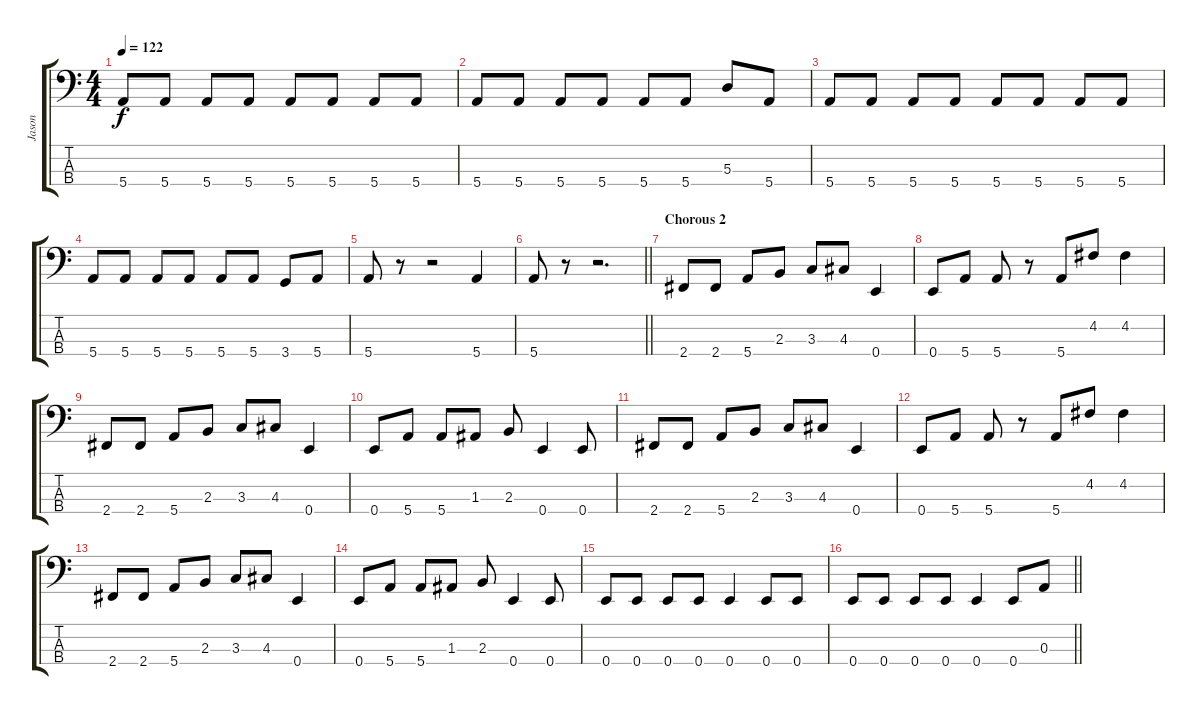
\track ("Jason" "Jason") {instrument electricbassfinger}
\staff {score tabs}
\tuning (G2 D2 A1 E1) {hide}
\ts (4 4)
\tempo 122
\clef f4
\ks c
5.4.8{dy f} 5.4.8 5.4.8 5.4.8 5.4.8 5.4.8 5.4.8 5.4.8 |
5.4.8 5.4.8 5.4.8 5.4.8 5.4.8 5.4.8 5.3.8 5.4.8 |
5.4.8 5.4.8 5.4.8 5.4.8 5.4.8 5.4.8 5.4.8 5.4.8 |
5.4.8 5.4.8 5.4.8 5.4.8 5.4.8 5.4.8 3.4.8 5.4.8 |
5.4.8 r.8 r.2 5.4.4 |
\barLineRight lightlight
5.4.8 r.8 r.2{d} |
\section ("" "Chorous 2")
2.4.8 2.4.8 5.4.8 2.3.8 3.3.8 4.3.8 0.4.4 |
0.4.8 5.4.8 5.4.8 r.8 5.4.8 4.2.8 4.2.4 |
2.4.8 2.4.8 5.4.8 2.3.8 3.3.8 4.3.8 0.4.4 |
0.4.8 5.4.8 5.4.8 1.3.8 2.3.8 0.4.4 0.4.8 |
2.4.8 2.4.8 5.4.8 2.3.8 3.3.8 4.3.8 0.4.4 |
0.4.8 5.4.8 5.4.8 r.8 5.4.8 4.2.8 4.2.4 |
2.4.8 2.4.8 5.4.8 2.3.8 3.3.8 4.3.8 0.4.4 |
0.4.8 5.4.8 5.4.8 1.3.8 2.3.8 0.4.4 0.4.8 |
0.4.8 0.4.8 0.4.8 0.4.8 0.4.4 0.4.8 0.4.8 |
\barLineRight lightlight
0.4.8 0.4.8 0.4.8 0.4.8 0.4.4 0.4.8 0.3.8
